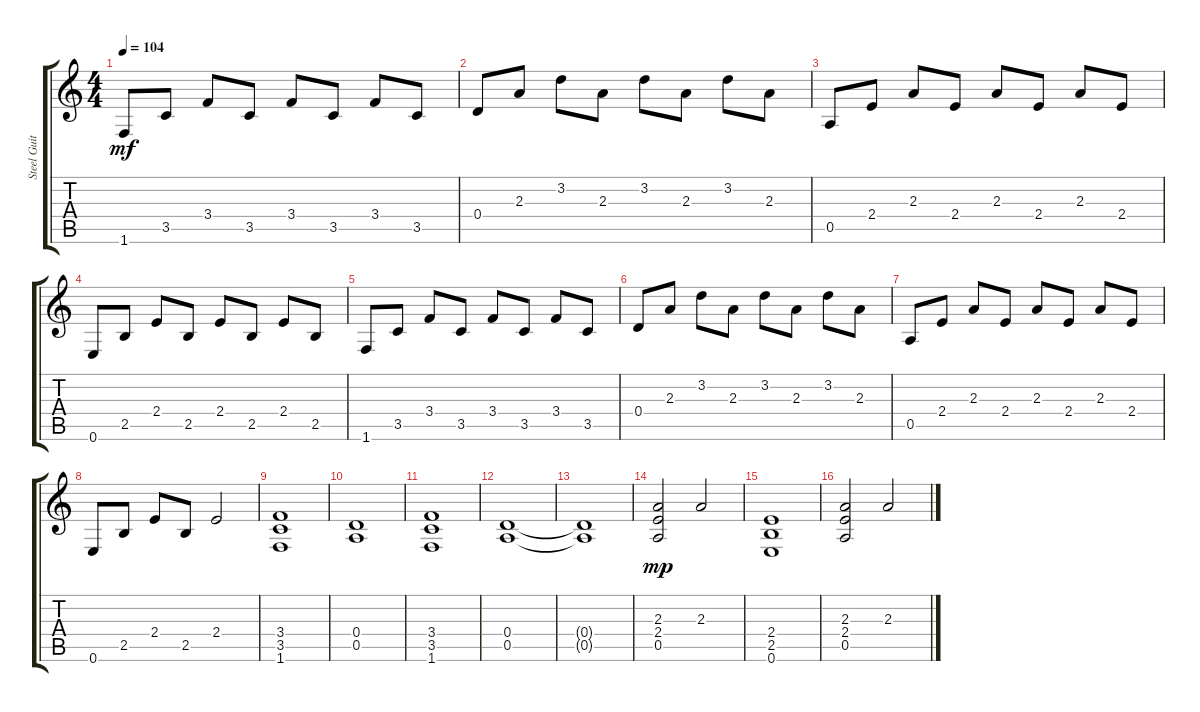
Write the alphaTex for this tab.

\track ("Steel Guitar" "Steel Guit") {instrument acousticguitarsteel}
\staff {score tabs}
\tuning (E4 B3 G3 D3 A2 E2) {hide}
\ts (4 4)
\tempo 104
\clef g2
\ks c
1.6.8{dy mf} 3.5.8 3.4.8 3.5.8 3.4.8 3.5.8 3.4.8 3.5.8 |
0.4.8 2.3.8 3.2.8 2.3.8 3.2.8 2.3.8 3.2.8 2.3.8 |
0.5.8 2.4.8 2.3.8 2.4.8 2.3.8 2.4.8 2.3.8 2.4.8 |
0.6.8 2.5.8 2.4.8 2.5.8 2.4.8 2.5.8 2.4.8 2.5.8 |
1.6.8 3.5.8 3.4.8 3.5.8 3.4.8 3.5.8 3.4.8 3.5.8 |
0.4.8 2.3.8 3.2.8 2.3.8 3.2.8 2.3.8 3.2.8 2.3.8 |
0.5.8 2.4.8 2.3.8 2.4.8 2.3.8 2.4.8 2.3.8 2.4.8 |
0.6.8 2.5.8 2.4.8 2.5.8 2.4.2 |
(3.4 3.5 1.6).1 |
(0.4 0.5).1 |
(3.4 3.5 1.6).1 |
(0.4 0.5).1 |
(0.4{t} 0.5{t}).1 |
(2.3 2.4 0.5).2{dy mp} 2.3.2 |
(2.4 2.5 0.6).1 |
(2.3 2.4 0.5).2 2.3.2
